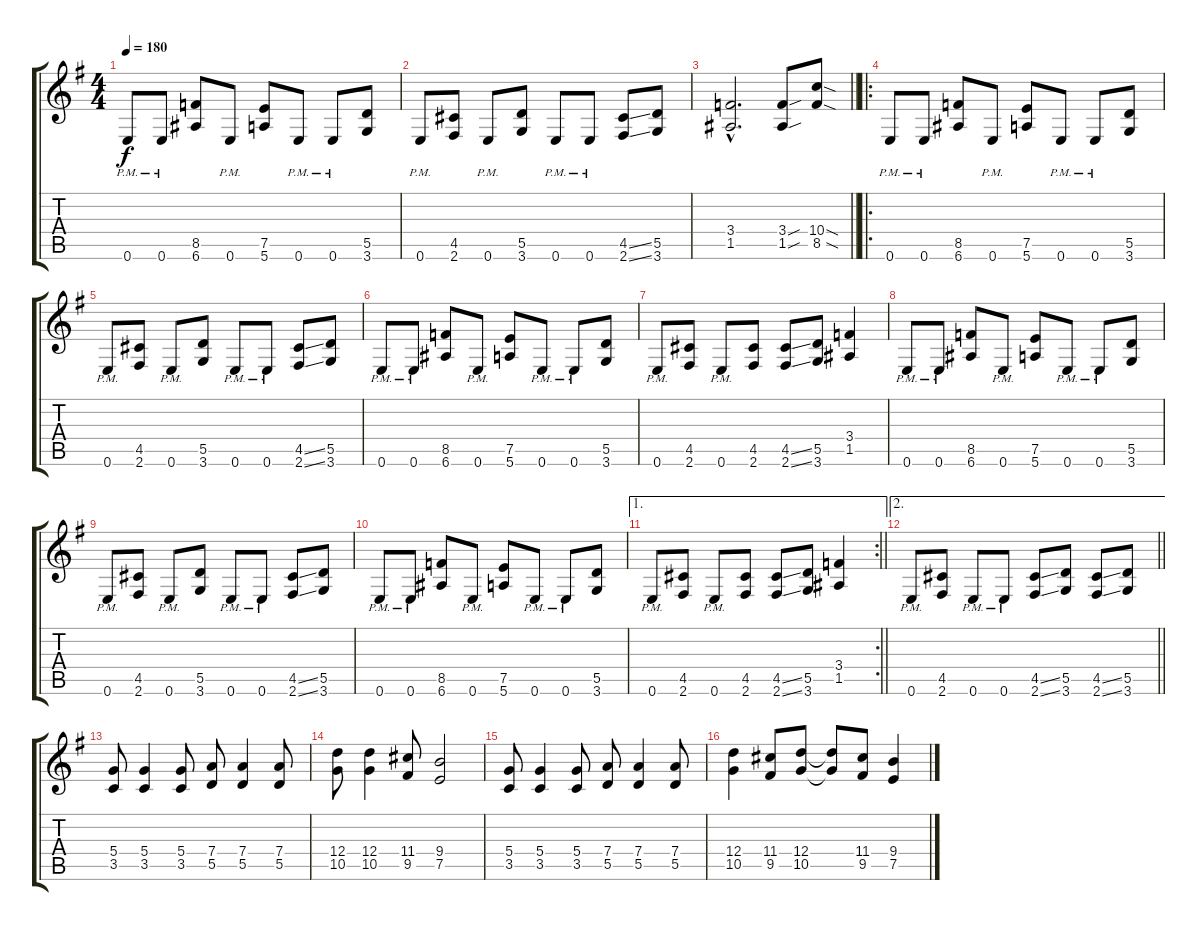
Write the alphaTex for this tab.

\track "" {instrument distortionguitar}
\staff {score tabs}
\tuning (E4 B3 G3 D3 A2 E2) {hide}
\ts (4 4)
\tempo 180
\clef g2
\ks g
0.6{pm}.8{dy f} 0.6{pm}.8 (8.5 6.6).8 0.6{pm}.8 (7.5 5.6).8 0.6{pm}.8 0.6{pm}.8 (5.5 3.6).8 |
0.6{pm}.8 (4.5 2.6).8 0.6{pm}.8 (5.5 3.6).8 0.6{pm}.8 0.6{pm}.8 (4.5{ss} 2.6{ss}).8 (5.5 3.6).8 |
\barLineRight lightlight
(3.4{hac} 1.5{hac}).2{d} (3.4{sou} 1.5{sou}).8 (10.4{sod} 8.5{sod}).8 |
\ro
0.6{pm}.8 0.6{pm}.8 (8.5 6.6).8 0.6{pm}.8 (7.5 5.6).8 0.6{pm}.8 0.6{pm}.8 (5.5 3.6).8 |
0.6{pm}.8 (4.5 2.6).8 0.6{pm}.8 (5.5 3.6).8 0.6{pm}.8 0.6{pm}.8 (4.5{ss} 2.6{ss}).8 (5.5 3.6).8 |
0.6{pm}.8 0.6{pm}.8 (8.5 6.6).8 0.6{pm}.8 (7.5 5.6).8 0.6{pm}.8 0.6{pm}.8 (5.5 3.6).8 |
0.6{pm}.8 (4.5 2.6).8 0.6{pm}.8 (4.5 2.6).8 (4.5{ss} 2.6{ss}).8 (5.5 3.6).8 (3.4 1.5).4 |
0.6{pm}.8 0.6{pm}.8 (8.5 6.6).8 0.6{pm}.8 (7.5 5.6).8 0.6{pm}.8 0.6{pm}.8 (5.5 3.6).8 |
0.6{pm}.8 (4.5 2.6).8 0.6{pm}.8 (5.5 3.6).8 0.6{pm}.8 0.6{pm}.8 (4.5{ss} 2.6{ss}).8 (5.5 3.6).8 |
0.6{pm}.8 0.6{pm}.8 (8.5 6.6).8 0.6{pm}.8 (7.5 5.6).8 0.6{pm}.8 0.6{pm}.8 (5.5 3.6).8 |
\ae 1
\rc 2
\barLineRight lightlight
0.6{pm}.8 (4.5 2.6).8 0.6{pm}.8 (4.5 2.6).8 (4.5{ss} 2.6{ss}).8 (5.5 3.6).8 (3.4 1.5).4 |
\ae 2
\barLineRight lightlight
0.6{pm}.8 (4.5 2.6).8 0.6{pm}.8 0.6{pm}.8 (4.5{ss} 2.6{ss}).8 (5.5 3.6).8 (4.5{ss} 2.6{ss}).8 (5.5 3.6).8 |
(5.4 3.5).8 (5.4 3.5).4 (5.4 3.5).8 (7.4 5.5).8 (7.4 5.5).4 (7.4 5.5).8 |
(12.4 10.5).8 (12.4 10.5).4 (11.4 9.5).8 (9.4 7.5).2 |
(5.4 3.5).8 (5.4 3.5).4 (5.4 3.5).8 (7.4 5.5).8 (7.4 5.5).4 (7.4 5.5).8 |
(12.4 10.5).4 (11.4 9.5).8 (12.4 10.5).8 (12.4{t} 10.5{t}).8 (11.4 9.5).8 (9.4 7.5).4
